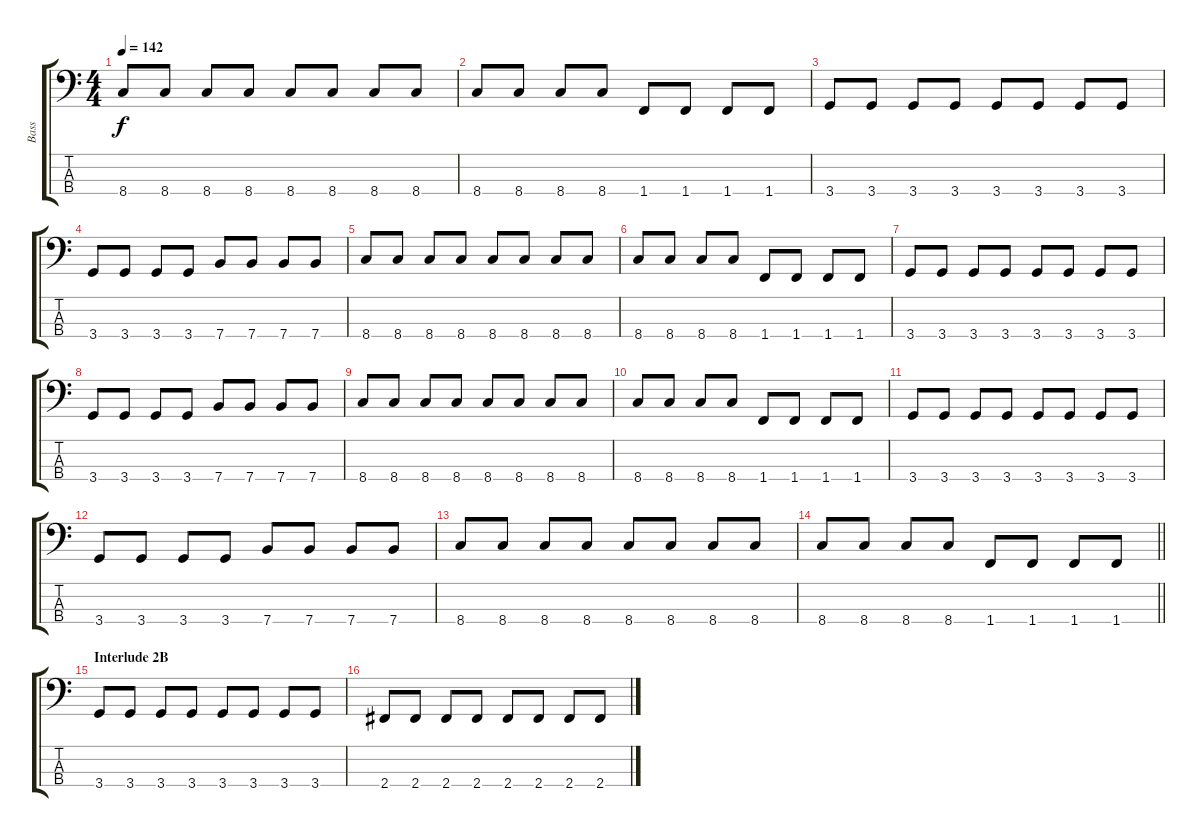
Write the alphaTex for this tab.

\track ("Bass" "Bass") {instrument electricbassfinger}
\staff {score tabs}
\tuning (G2 D2 A1 E1) {hide}
\ts (4 4)
\tempo 142
\clef f4
\ks c
8.4.8{dy f} 8.4.8 8.4.8 8.4.8 8.4.8 8.4.8 8.4.8 8.4.8 |
8.4.8 8.4.8 8.4.8 8.4.8 1.4.8 1.4.8 1.4.8 1.4.8 |
3.4.8 3.4.8 3.4.8 3.4.8 3.4.8 3.4.8 3.4.8 3.4.8 |
3.4.8 3.4.8 3.4.8 3.4.8 7.4.8 7.4.8 7.4.8 7.4.8 |
8.4.8 8.4.8 8.4.8 8.4.8 8.4.8 8.4.8 8.4.8 8.4.8 |
8.4.8 8.4.8 8.4.8 8.4.8 1.4.8 1.4.8 1.4.8 1.4.8 |
3.4.8 3.4.8 3.4.8 3.4.8 3.4.8 3.4.8 3.4.8 3.4.8 |
3.4.8 3.4.8 3.4.8 3.4.8 7.4.8 7.4.8 7.4.8 7.4.8 |
8.4.8 8.4.8 8.4.8 8.4.8 8.4.8 8.4.8 8.4.8 8.4.8 |
8.4.8 8.4.8 8.4.8 8.4.8 1.4.8 1.4.8 1.4.8 1.4.8 |
3.4.8 3.4.8 3.4.8 3.4.8 3.4.8 3.4.8 3.4.8 3.4.8 |
3.4.8 3.4.8 3.4.8 3.4.8 7.4.8 7.4.8 7.4.8 7.4.8 |
8.4.8 8.4.8 8.4.8 8.4.8 8.4.8 8.4.8 8.4.8 8.4.8 |
\barLineRight lightlight
8.4.8 8.4.8 8.4.8 8.4.8 1.4.8 1.4.8 1.4.8 1.4.8 |
\section ("" "Interlude 2B")
3.4.8 3.4.8 3.4.8 3.4.8 3.4.8 3.4.8 3.4.8 3.4.8 |
2.4.8 2.4.8 2.4.8 2.4.8 2.4.8 2.4.8 2.4.8 2.4.8
